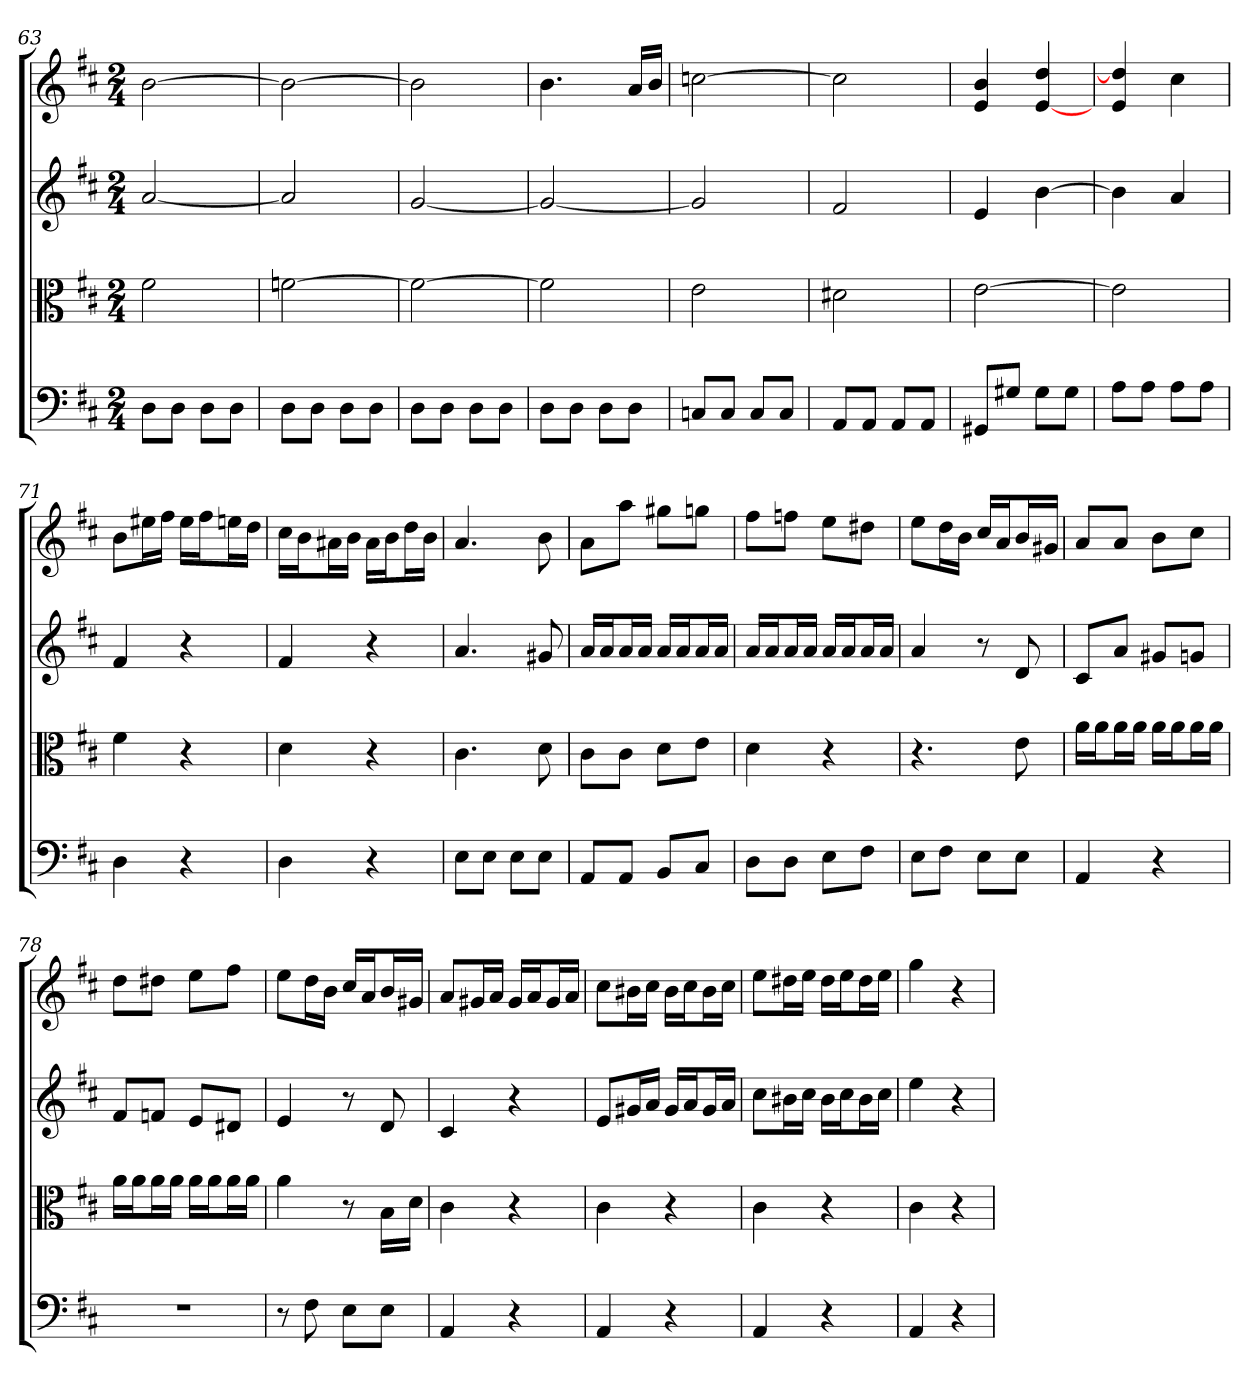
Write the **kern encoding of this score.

**kern	**kern	**kern	**kern
*part4	*part3	*part2	*part1
*staff4	*staff3	*staff2	*staff1
*clefF4	*clefC3	*	*
*k[f#c#]	*k[f#c#]	*k[f#c#]	*k[f#c#]
*D:	*D:	*D:	*D:
*M2/4	*M2/4	*M2/4	*M2/4
=63	=63	=63	=63
8D\L	2f#	[2a	[2b
8D\J	.	.	.
8D\L	.	.	.
8D\J	.	.	.
=64	=64	=64	=64
8D\L	[2fn	2a]	2b_
8D\J	.	.	.
8D\L	.	.	.
8D\J	.	.	.
=65	=65	=65	=65
8D\L	2f_	[2g	2b]
8D\J	.	.	.
8D\L	.	.	.
8D\J	.	.	.
=66	=66	=66	=66
8D\L	2f]	2g_	4.b
8D\J	.	.	.
8D\L	.	.	.
8D\J	.	.	16aLL
.	.	.	16bJJ
=67	=67	=67	=67
8Cn/L	2e	2g]	[2ccn
8C/J	.	.	.
8C/L	.	.	.
8C/J	.	.	.
=68	=68	=68	=68
8AA/L	2d#X	2f#	2cc]
8AA/J	.	.	.
8AA/L	.	.	.
8AA/J	.	.	.
=69	=69	=69	=69
8GG#X/L	[2e	4e	4e 4b
8G#X/J	.	.	.
8G#\L	.	[4b	[4e 4dd
8G#\J	.	.	.
=70	=70	=70	=70
8A\L	2e]	4b]	4e 4dd]
8A\J	.	.	.
8A\L	.	4a	4cc#
8A\J	.	.	.
=71	=71	=71	=71
4D	4f#	4f#	8bL
.	.	.	16ee#XL
.	.	.	16ff#JJ
4r	4r	4r	16ee#LL
.	.	.	16ff#J
.	.	.	16eenL
.	.	.	16ddJJ
=72	=72	=72	=72
4D	4d	4f#	16cc#LL
.	.	.	16bJ
.	.	.	16a#XL
.	.	.	16bJJ
4r	4r	4r	16a#LL
.	.	.	16bJ
.	.	.	16ddL
.	.	.	16bJJ
=73	=73	=73	=73
8E\L	4.c#	4.a	4.a
8E\J	.	.	.
8E\L	.	.	.
8E\J	8d	8g#X	8b
=74	=74	=74	=74
8AA/L	8c#\L	16aLL	8aL
.	.	16aJ	.
8AA/J	8c#\J	16aL	8aaJ
.	.	16aJJ	.
8BB/L	8d\L	16aLL	8gg#XL
.	.	16aJ	.
8C#/J	8e\J	16aL	8ggnJ
.	.	16aJJ	.
=75	=75	=75	=75
8D\L	4d	16aLL	8ff#L
.	.	16aJ	.
8D\J	.	16aL	8ffnJ
.	.	16aJJ	.
8E\L	4r	16aLL	8eeL
.	.	16aJ	.
8F#\J	.	16aL	8dd#XJ
.	.	16aJJ	.
=76	=76	=76	=76
8E\L	4.r	4a	8eeL
8F#\J	.	.	16ddL
.	.	.	16bJJ
8E\L	.	8r	16cc#LL
.	.	.	16aJ
8E\J	8e	8d	16bL
.	.	.	16g#XJJ
=77	=77	=77	=77
4AA	16a\LL	8c#L	8aL
.	16a\J	.	.
.	16a\L	8aJ	8aJ
.	16a\JJ	.	.
4r	16a\LL	8g#XL	8bL
.	16a\J	.	.
.	16a\L	8gnJ	8cc#J
.	16a\JJ	.	.
=78	=78	=78	=78
2r	16a\LL	8f#L	8ddL
.	16a\J	.	.
.	16a\L	8fnJ	8dd#XJ
.	16a\JJ	.	.
.	16a\LL	8eL	8eeL
.	16a\J	.	.
.	16a\L	8d#XJ	8ff#J
.	16a\JJ	.	.
=79	=79	=79	=79
8r	4a	4e	8eeL
8F#	.	.	16ddL
.	.	.	16bJJ
8E\L	8r	8r	16cc#LL
.	.	.	16aJ
8E\J	16B\LL	8d	16bL
.	16d\JJ	.	16g#XJJ
=80	=80	=80	=80
4AA	4c#	4c#	8aL
.	.	.	16g#XL
.	.	.	16aJJ
4r	4r	4r	16g#LL
.	.	.	16aJ
.	.	.	16g#L
.	.	.	16aJJ
=81	=81	=81	=81
4AA	4c#	8eL	8cc#L
.	.	16g#XL	16b#XL
.	.	16aJJ	16cc#JJ
4r	4r	16g#LL	16b#LL
.	.	16aJ	16cc#J
.	.	16g#L	16b#L
.	.	16aJJ	16cc#JJ
=82	=82	=82	=82
4AA	4c#	8cc#L	8eeL
.	.	16b#XL	16dd#XL
.	.	16cc#JJ	16eeJJ
4r	4r	16b#LL	16dd#LL
.	.	16cc#J	16eeJ
.	.	16b#L	16dd#L
.	.	16cc#JJ	16eeJJ
=83	=83	=83	=83
4AA	4c#	4ee	4gg
4r	4r	4r	4r
=	=	=	=
*-	*-	*-	*-
